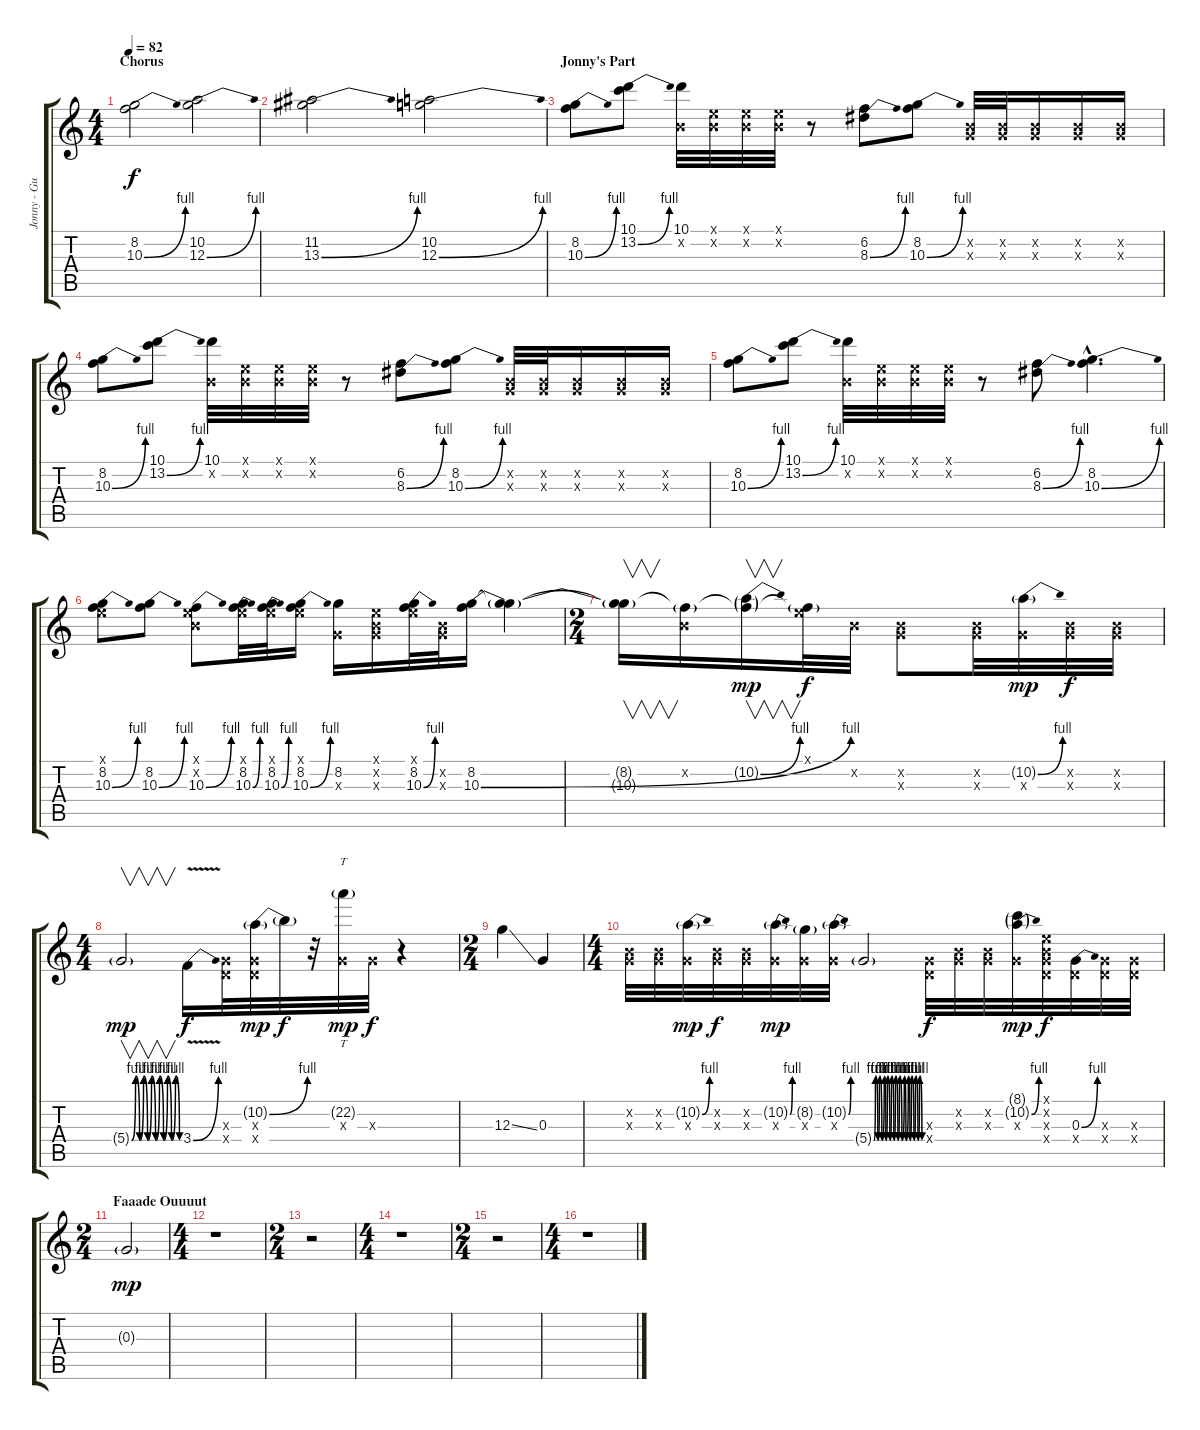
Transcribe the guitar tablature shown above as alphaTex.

\track ("Jonny - Guitar" "Jonny - Gu") {instrument electricguitarjazz}
\staff {score tabs}
\tuning (E4 B3 G3 D3 A2 E2) {hide}
\ts (4 4)
\section ("" "Chorus")
\tempo 82
\clef g2
\ks c
(8.2 10.3{be (bend 0 0 60 4)}).2{dy f volume 10 instrument overdrivenguitar} (10.2 12.3{be (bend 0 0 60 4)}).2 |
(11.2 13.3{be (bend 0 0 60 4)}).2 (10.2 12.3{be (bend 0 0 60 4)}).2 |
\section ("" "Jonny's Part")
(8.2 10.3{be (bend 0 0 60 4)}).8{volume 14 instrument overdrivenguitar} (10.1 13.2{be (bend 0 0 60 4)}).8 (10.1 0.2{x}).32 (0.1{x} 0.2{x}).32 (0.1{x} 0.2{x}).32 (0.1{x} 0.2{x}).32 r.8 (6.2 8.3{be (bend 0 0 60 4)}).8 (8.2 10.3{be (bend 0 0 60 4)}).8 (0.2{x} 0.3{x}).32 (0.2{x} 0.3{x}).32 (0.2{x} 0.3{x}).16 (0.2{x} 0.3{x}).16 (0.2{x} 0.3{x}).16 |
(8.2 10.3{be (bend 0 0 60 4)}).8 (10.1 13.2{be (bend 0 0 60 4)}).8 (10.1 0.2{x}).32 (0.1{x} 0.2{x}).32 (0.1{x} 0.2{x}).32 (0.1{x} 0.2{x}).32 r.8 (6.2 8.3{be (bend 0 0 60 4)}).8 (8.2 10.3{be (bend 0 0 60 4)}).8 (0.2{x} 0.3{x}).32 (0.2{x} 0.3{x}).32 (0.2{x} 0.3{x}).16 (0.2{x} 0.3{x}).16 (0.2{x} 0.3{x}).16 |
(8.2 10.3{be (bend 0 0 60 4)}).8 (10.1 13.2{be (bend 0 0 60 4)}).8 (10.1 0.2{x}).32 (0.1{x} 0.2{x}).32 (0.1{x} 0.2{x}).32 (0.1{x} 0.2{x}).32 r.8 (6.2 8.3{be (bend 0 0 60 4)}).8 (8.2{hac} 10.3{be (bend 0 0 60 4) hac}).4{d} |
(0.1{x} 8.2 10.3{be (bend 0 0 60 4)}).8{instrument overdrivenguitar} (8.2 10.3{be (bend 0 0 60 4)}).8 (0.1{x} 0.2{x} 10.3{be (bend 0 0 60 4)}).8 (0.1{x} 8.2 10.3{be (bend 0 0 60 4)}).32 (0.1{x} 8.2 10.3{be (bend 0 0 60 4)}).32 (0.1{x} 8.2 10.3{be (bend 0 0 60 4)}).16 (8.2 0.3{x}).16 (0.1{x} 0.2{x} 0.3{x}).16 (0.1{x} 8.2 10.3{be (bend 0 0 60 4)}).32 (0.2{x} 0.3{x}).32 (8.2 10.3{be (bend 0 0 60 4)}).16 (8.2{t} 10.3{t}).4 |
\ts (2 4)
(8.2{t} 10.3{t}).16{v} (0.2{x} 10.3{t}).16 (10.2{be (bend 0 0 60 4) g} 10.3{t}).16{v dy mp} (0.1{x} 10.3{t}).32{dy f} 0.2{x}.32 (0.2{x} 0.3{x}).8 (0.2{x} 0.3{x}).32 (10.2{be (bend 0 0 60 4) g} 0.3{x}).32{dy mp} (0.2{x} 0.3{x}).32{dy f} (0.2{x} 0.3{x}).32 |
\ts (4 4)
5.4{be (custom 0 0 5 4 10 0 15 4 20 0 25 4 30 0 35 4 40 0 45 4 50 0 55 4 60 0) g}.2{v dy mp} 3.4{be (bend 0 0 60 4) v}.16{dy f} (0.3{x} 0.4{x}).32 (10.2{be (bend 0 0 60 4) g} 0.3{x} 0.4{x}).32{dy mp} 10.2{t}.32{dy f} r.32 (22.2{g} 0.3{x}).32{tt dy mp} 0.3{x}.32{dy f} r.4 |
\ts (2 4)
12.3{ss}.4 0.3.4 |
\ts (4 4)
(0.2{x} 0.3{x}).32 (0.2{x} 0.3{x}).32 (10.2{be (bend 0 0 60 4) g} 0.3{x}).32{dy mp} (0.2{x} 0.3{x}).32{dy f} (0.2{x} 0.3{x}).32 (10.2{be (bend 0 0 60 4) g} 0.3{x}).32{dy mp} (8.2{g} 0.3{x}).32 (10.2{be (bend 0 0 60 4) g} 0.3{x}).32 5.4{be (custom 0 0 2 4 5 0 7 4 10 0 13 4 15 0 17 4 20 0 22 4 25 0 27 4 30 0 32 4 35 0 38 4 40 0 43 4 45 0 47 4 50 0 52 4 55 0 57 4 60 0) g}.2 (0.3{x} 0.4{x}).32{dy f} (0.2{x} 0.3{x}).32 (0.2{x} 0.3{x}).32 (8.1{g} 10.2{be (bend 0 0 60 4) g} 0.3{x}).32{dy mp} (0.1{x} 0.2{x} 0.3{x} 0.4{x}).32{dy f} (0.3{be (bend 0 0 60 4)} 0.4{x}).32 (0.3{x} 0.4{x}).32 (0.3{x} 0.4{x}).32 |
\ts (2 4)
\section ("" "Faaade Ouuuut")
0.3{g}.2{dy mp} |
\ts (4 4)
r.1 |
\ts (2 4)
r.2 |
\ts (4 4)
r.1 |
\ts (2 4)
r.2 |
\ts (4 4)
r.1
